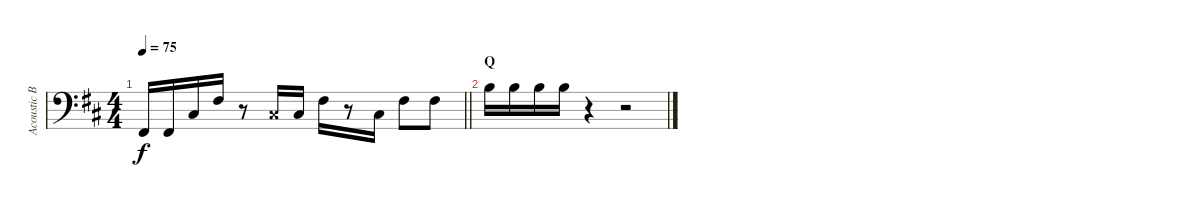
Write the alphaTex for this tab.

\track ("Acoustic Bass" "Acoustic B") {instrument electricbassfinger}
\staff {score}
\tuning (G2 D2 A1 E1) {hide}
\ts (4 4)
\tempo 75
\clef f4
\barLineRight lightlight
\ks d
2.4.16{dy f} 2.4.16 4.3.16 4.2.16 r.8 -1.2{x}.16 4.3.16 4.2.16 r.8 4.3.16 4.2.8 4.2.8 |
\section ("" "Q")
9.2.16 9.2.16 9.2.16 9.2.16 r.4 r.2
